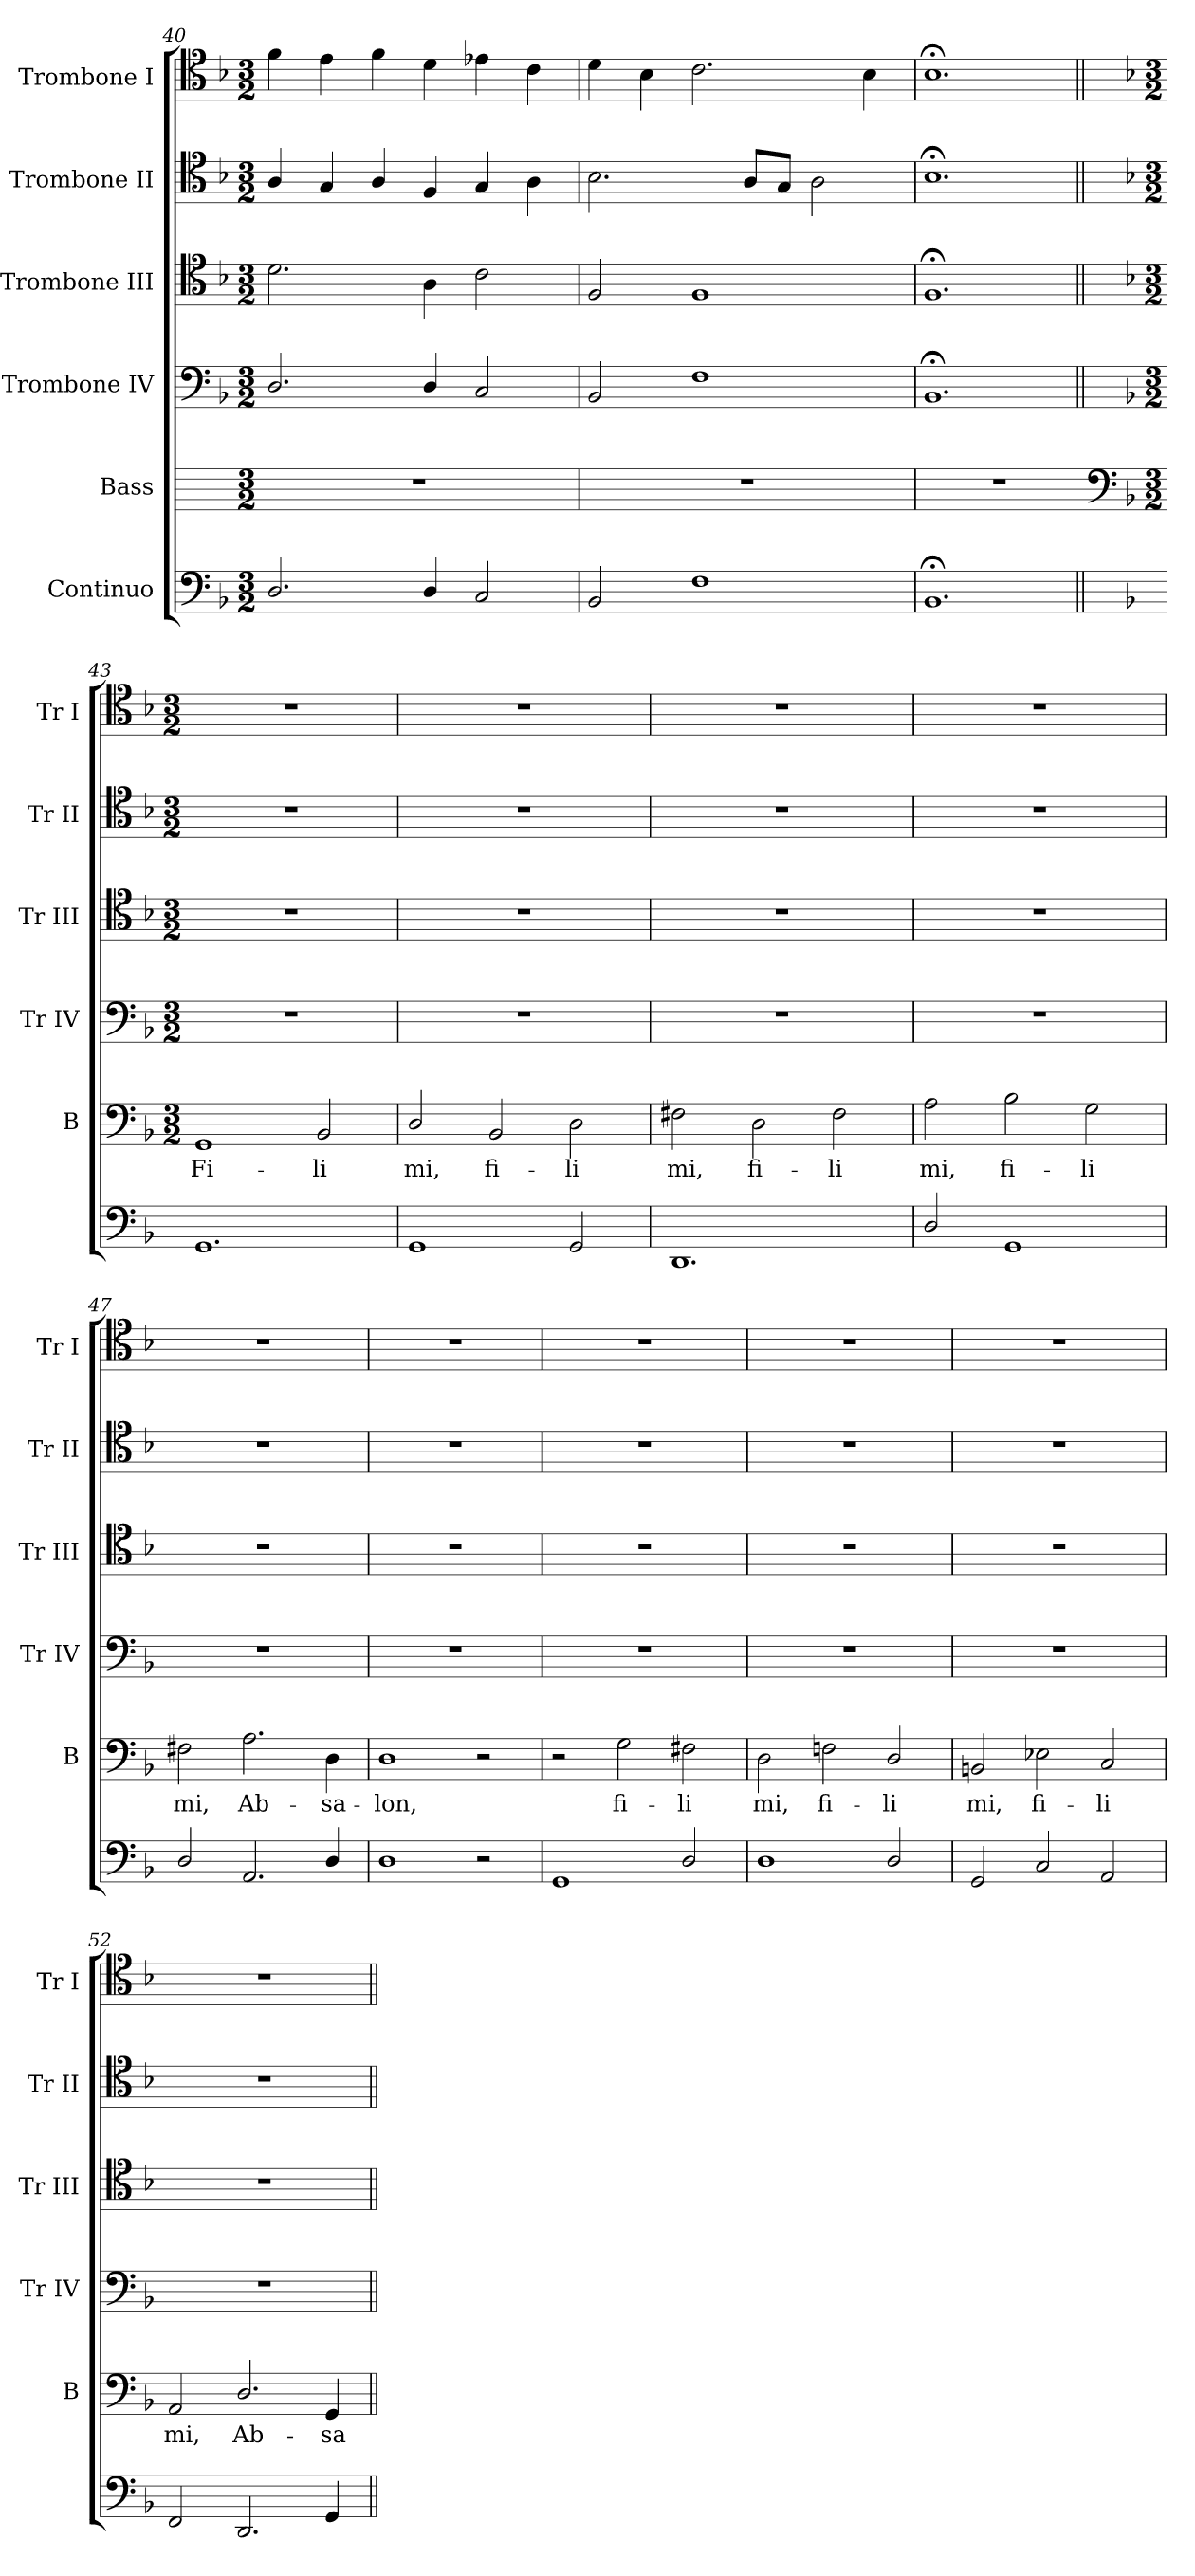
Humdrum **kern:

**kern	**kern	**text	**kern	**kern	**kern	**kern
*part6	*part5	*part5	*part4	*part3	*part2	*part1
*staff6	*staff5	*staff5	*staff4	*staff3	*staff2	*staff1
*I"Continuo	*I"Bass	*	*I"Trombone IV	*I"Trombone III	*I"Trombone II	*I"Trombone I
*	*I'B	*	*I'Tr IV	*I'Tr III	*I'Tr II	*I'Tr I
*clefF4	*	*	*clefF4	*clefC4	*clefC4	*clefC4
*k[b-]	*	*	*k[b-]	*k[b-]	*k[b-]	*k[b-]
*F:	*	*	*F:	*F:	*F:	*F:
*M3/2	*M3/2	*	*M3/2	*M3/2	*M3/2	*M3/2
=40	=40	=40	=40	=40	=40	=40
2.D/	1.r	.	2.D/	2.d	4A/	4f
.	.	.	.	.	4G	4e
.	.	.	.	.	4A/	4f
4D/	.	.	4D/	4A	4F	4d
2C	.	.	2C	2c	4G	4e-X
.	.	.	.	.	4A	4c
=41	=41	=41	=41	=41	=41	=41
2BB-	1.r	.	2BB-	2F	2.B-	4d
.	.	.	.	.	.	4B-
1F	.	.	1F	1F	.	2.c
.	.	.	.	.	8AL	.
.	.	.	.	.	8GJ	.
.	.	.	.	.	2A	.
.	.	.	.	.	.	4B-
=42	=42	=42	=42	=42	=42	=42
1.BB-;<	1.r	.	1.BB-;<	1.F;<	1.B-;<	1.B-;<
!!LO:LB:g=z
=43||	=43	=43||	=43||	=43||	=43||	=43||
*	*clefF4	*	*	*	*	*
*	*k[b-]	*	*	*	*	*
*	*F:	*	*	*	*	*
*	*M3/2	*	*M3/2	*M3/2	*M3/2	*M3/2
!	!	!LO:LY:b	!	!	!	!
1.GG	1GG	Fi-	1.r	1.r	1.r	1.r
!	!	!LO:LY:b	!	!	!	!
.	2BB-	-li	.	.	.	.
=44	=44	=44	=44	=44	=44	=44
!	!	!LO:LY:b	!	!	!	!
1GG	2D/	mi,	1.r	1.r	1.r	1.r
!	!	!LO:LY:b	!	!	!	!
.	2BB-	fi-	.	.	.	.
!	!	!LO:LY:b	!	!	!	!
2GG	2D	-li	.	.	.	.
=45	=45	=45	=45	=45	=45	=45
!	!	!LO:LY:b	!	!	!	!
1.DD	2F#X	mi,	1.r	1.r	1.r	1.r
!	!	!LO:LY:b	!	!	!	!
.	2D	fi-	.	.	.	.
!	!	!LO:LY:b	!	!	!	!
.	2F#	-li	.	.	.	.
=46	=46	=46	=46	=46	=46	=46
!	!	!LO:LY:b	!	!	!	!
2D/	2A	mi,	1.r	1.r	1.r	1.r
!	!	!LO:LY:b	!	!	!	!
1GG	2B-	fi-	.	.	.	.
!	!	!LO:LY:b	!	!	!	!
.	2G	-li	.	.	.	.
=47	=47	=47	=47	=47	=47	=47
!	!	!LO:LY:b	!	!	!	!
2D/	2F#X	mi,	1.r	1.r	1.r	1.r
!	!	!LO:LY:b	!	!	!	!
2.AA	2.A	Ab-	.	.	.	.
!	!	!LO:LY:b	!	!	!	!
4D/	4D	-sa-	.	.	.	.
=48	=48	=48	=48	=48	=48	=48
!	!	!LO:LY:b	!	!	!	!
1D	1D	-lon,	1.r	1.r	1.r	1.r
2r	2r	.	.	.	.	.
=49	=49	=49	=49	=49	=49	=49
1GG	2r	.	1.r	1.r	1.r	1.r
!	!	!LO:LY:b	!	!	!	!
.	2G	fi-	.	.	.	.
!	!	!LO:LY:b	!	!	!	!
2D/	2F#X	-li	.	.	.	.
=50	=50	=50	=50	=50	=50	=50
!	!	!LO:LY:b	!	!	!	!
1D	2D	mi,	1.r	1.r	1.r	1.r
!	!	!LO:LY:b	!	!	!	!
.	2Fn	fi-	.	.	.	.
!	!	!LO:LY:b	!	!	!	!
2D/	2D/	-li	.	.	.	.
=51	=51	=51	=51	=51	=51	=51
!	!	!LO:LY:b	!	!	!	!
2GG	2BBn	mi,	1.r	1.r	1.r	1.r
!	!	!LO:LY:b	!	!	!	!
2C	2E-X	fi-	.	.	.	.
!	!	!LO:LY:b	!	!	!	!
2AA	2C	-li	.	.	.	.
=52	=52	=52	=52	=52	=52	=52
!	!	!LO:LY:b	!	!	!	!
2FF	2AA	mi,	1.r	1.r	1.r	1.r
!	!	!LO:LY:b	!	!	!	!
2.DD	2.D/	Ab-	.	.	.	.
!	!	!LO:LY:b	!	!	!	!
4GG	4GG	-sa-	.	.	.	.
=||	=||	=||	=||	=||	=||	=||
*-	*-	*-	*-	*-	*-	*-
